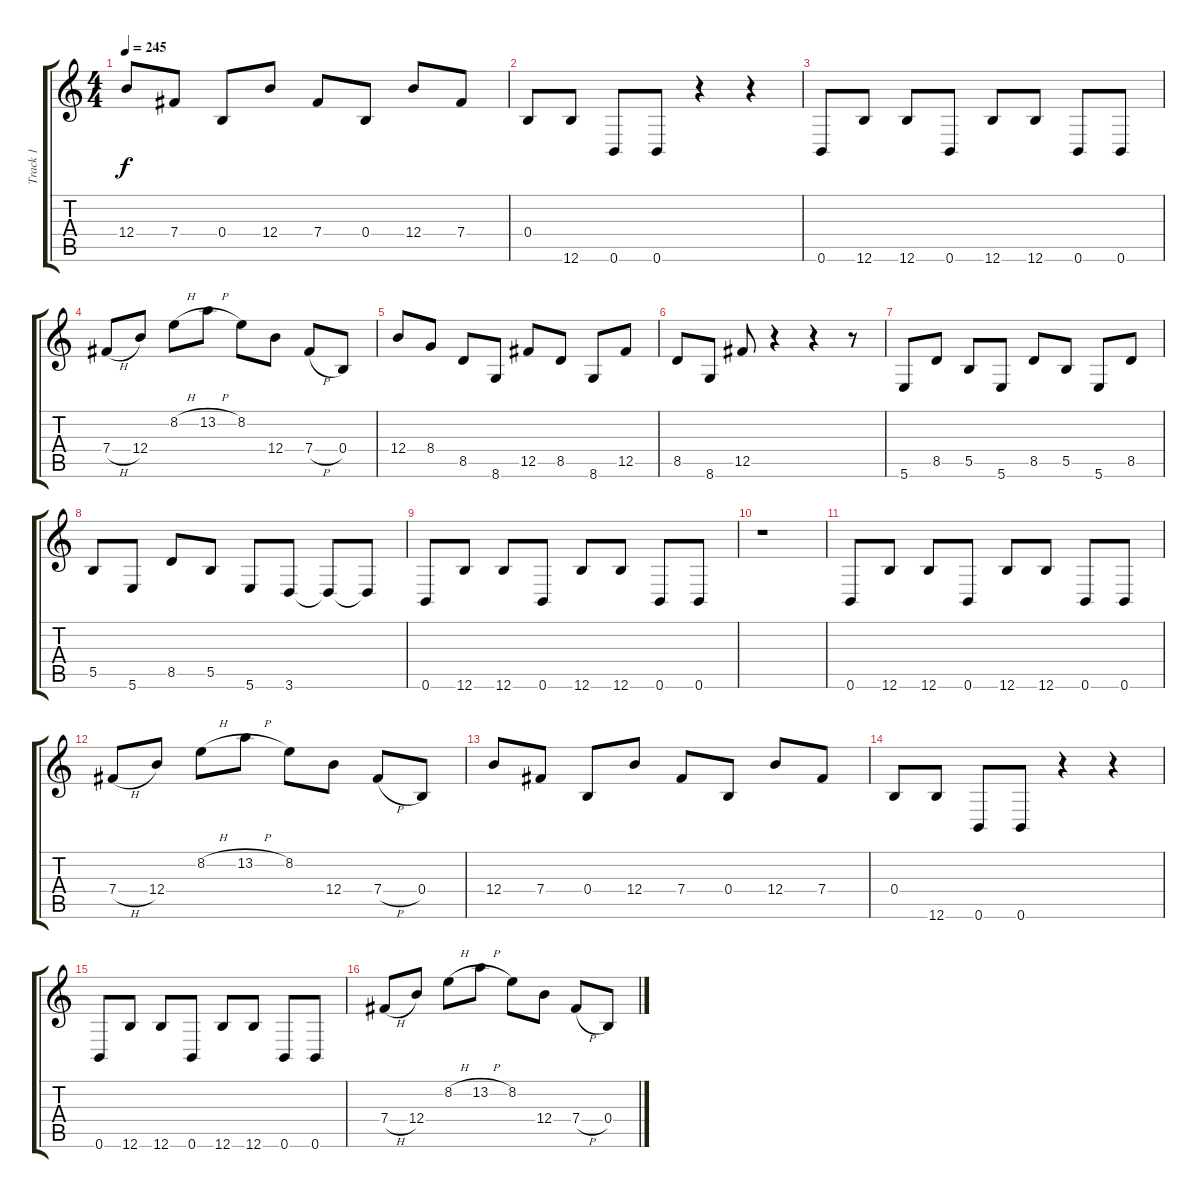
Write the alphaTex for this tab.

\track ("Track 1" "Track 1") {instrument distortionguitar}
\staff {score tabs}
\tuning (Db4 Ab3 E3 B2 Gb2 B1) {hide}
\ts (4 4)
\tempo 245
\clef g2
\ks c
12.4.8{dy f} 7.4.8 0.4.8 12.4.8 7.4.8 0.4.8 12.4.8 7.4.8 |
0.4.8 12.6.8 0.6.8 0.6.8 r.4 r.4 |
0.6.8 12.6.8 12.6.8 0.6.8 12.6.8 12.6.8 0.6.8 0.6.8 |
7.4{h}.8 12.4.8 8.2{h}.8 13.2{h}.8 8.2.8 12.4.8 7.4{h}.8 0.4.8 |
12.4.8 8.4.8 8.5.8 8.6.8 12.5.8 8.5.8 8.6.8 12.5.8 |
8.5.8 8.6.8 12.5.8 r.4 r.4 r.8 |
5.6.8 8.5.8 5.5.8 5.6.8 8.5.8 5.5.8 5.6.8 8.5.8 |
5.5.8 5.6.8 8.5.8 5.5.8 5.6.8 3.6.8 3.6{t}.8 3.6{t}.8 |
0.6.8 12.6.8 12.6.8 0.6.8 12.6.8 12.6.8 0.6.8 0.6.8 |
r.1 |
0.6.8 12.6.8 12.6.8 0.6.8 12.6.8 12.6.8 0.6.8 0.6.8 |
7.4{h}.8 12.4.8 8.2{h}.8 13.2{h}.8 8.2.8 12.4.8 7.4{h}.8 0.4.8 |
12.4.8 7.4.8 0.4.8 12.4.8 7.4.8 0.4.8 12.4.8 7.4.8 |
0.4.8 12.6.8 0.6.8 0.6.8 r.4 r.4 |
0.6.8 12.6.8 12.6.8 0.6.8 12.6.8 12.6.8 0.6.8 0.6.8 |
7.4{h}.8 12.4.8 8.2{h}.8 13.2{h}.8 8.2.8 12.4.8 7.4{h}.8 0.4.8
